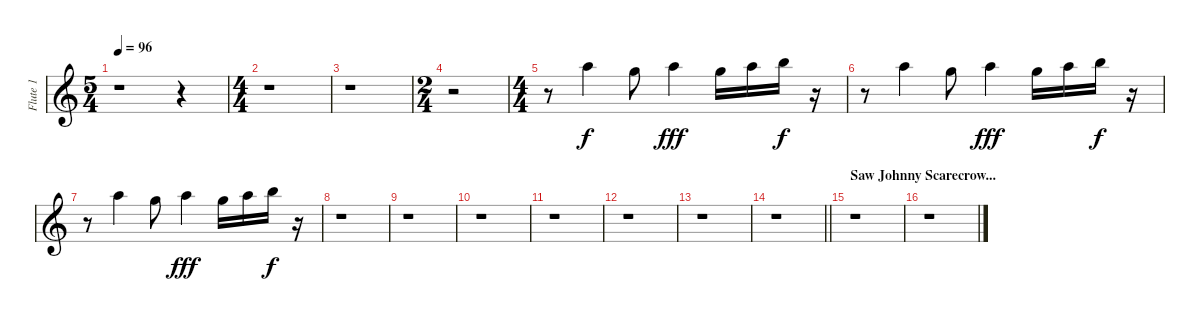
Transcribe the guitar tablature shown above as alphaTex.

\track ("Flute 1" "Flute 1") {instrument flute}
\staff {score}
\tuning (E4 B3 G3 D3 A2 E2) {hide}
\ts (5 4)
\tempo 96
\clef g2
\ks c
r.1{dy f} r.4 |
\ts (4 4)
r.1 |
r.1 |
\ts (2 4)
r.2 |
\ts (4 4)
r.8 17.1.4 15.1.8 17.1.4{dy fff} 15.1.16 17.1.16 19.1.16{dy f} r.16 |
r.8 17.1.4 15.1.8 17.1.4{dy fff} 15.1.16 17.1.16 19.1.16{dy f} r.16 |
r.8 17.1.4 15.1.8 17.1.4{dy fff} 15.1.16 17.1.16 19.1.16{dy f} r.16 |
r.1 |
r.1 |
r.1 |
r.1 |
r.1 |
r.1 |
\barLineRight lightlight
r.1 |
\section ("" "Saw Johnny Scarecrow...")
r.1 |
r.1
